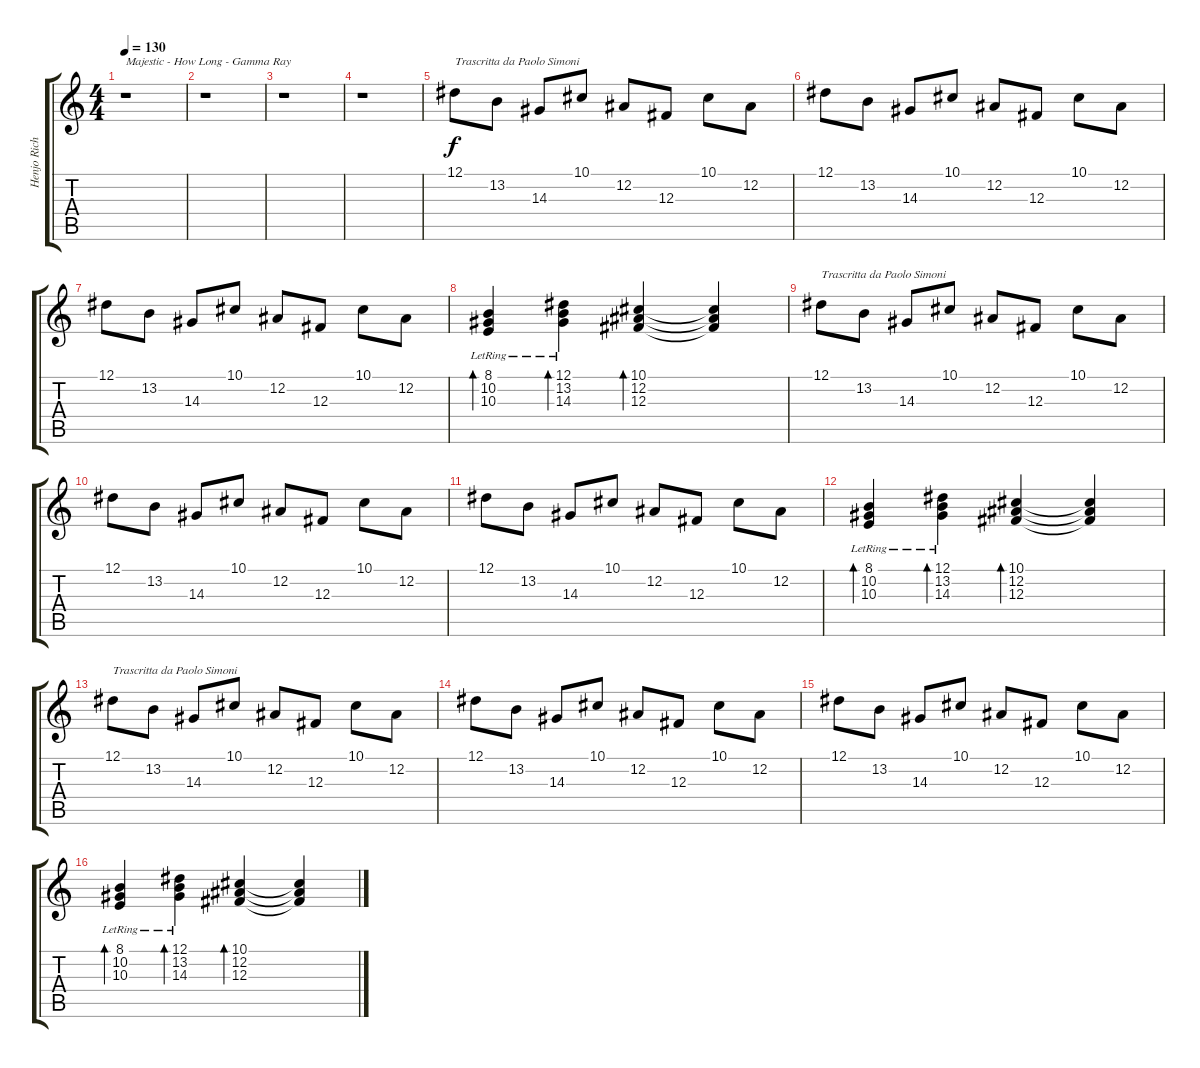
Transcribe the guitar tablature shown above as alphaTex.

\track ("Henjo Richter (keyboards)" "Henjo Rich") {instrument fx7echoes}
\staff {score tabs}
\tuning (Eb4 Bb3 Gb3 Db3 Ab2 Eb2) {hide}
\ts (4 4)
\tempo 130
\clef g2
\ks c
r.1{txt "Majestic - How Long - Gamma Ray" dy f instrument fx7echoes} |
r.1 |
r.1 |
r.1 |
12.1.8{txt "Trascritta da Paolo Simoni"} 13.2.8 14.3.8 10.1.8 12.2.8 12.3.8 10.1.8 12.2.8 |
12.1.8 13.2.8 14.3.8 10.1.8 12.2.8 12.3.8 10.1.8 12.2.8 |
12.1.8 13.2.8 14.3.8 10.1.8 12.2.8 12.3.8 10.1.8 12.2.8 |
(8.1{lr} 10.2{lr} 10.3{lr}).4{bd 120} (12.1{lr} 13.2{lr} 14.3{lr}).4{bd 120} (10.1 12.2 12.3).4{bd 120} (10.1{t} 12.2{t} 12.3{t}).4 |
12.1.8{txt "Trascritta da Paolo Simoni"} 13.2.8 14.3.8 10.1.8 12.2.8 12.3.8 10.1.8 12.2.8 |
12.1.8 13.2.8 14.3.8 10.1.8 12.2.8 12.3.8 10.1.8 12.2.8 |
12.1.8 13.2.8 14.3.8 10.1.8 12.2.8 12.3.8 10.1.8 12.2.8 |
(8.1{lr} 10.2{lr} 10.3{lr}).4{bd 120} (12.1{lr} 13.2{lr} 14.3{lr}).4{bd 120} (10.1 12.2 12.3).4{bd 120} (10.1{t} 12.2{t} 12.3{t}).4 |
12.1.8{txt "Trascritta da Paolo Simoni"} 13.2.8 14.3.8 10.1.8 12.2.8 12.3.8 10.1.8 12.2.8 |
12.1.8 13.2.8 14.3.8 10.1.8 12.2.8 12.3.8 10.1.8 12.2.8 |
12.1.8 13.2.8 14.3.8 10.1.8 12.2.8 12.3.8 10.1.8 12.2.8 |
(8.1{lr} 10.2{lr} 10.3{lr}).4{bd 120} (12.1{lr} 13.2{lr} 14.3{lr}).4{bd 120} (10.1 12.2 12.3).4{bd 120} (10.1{t} 12.2{t} 12.3{t}).4
